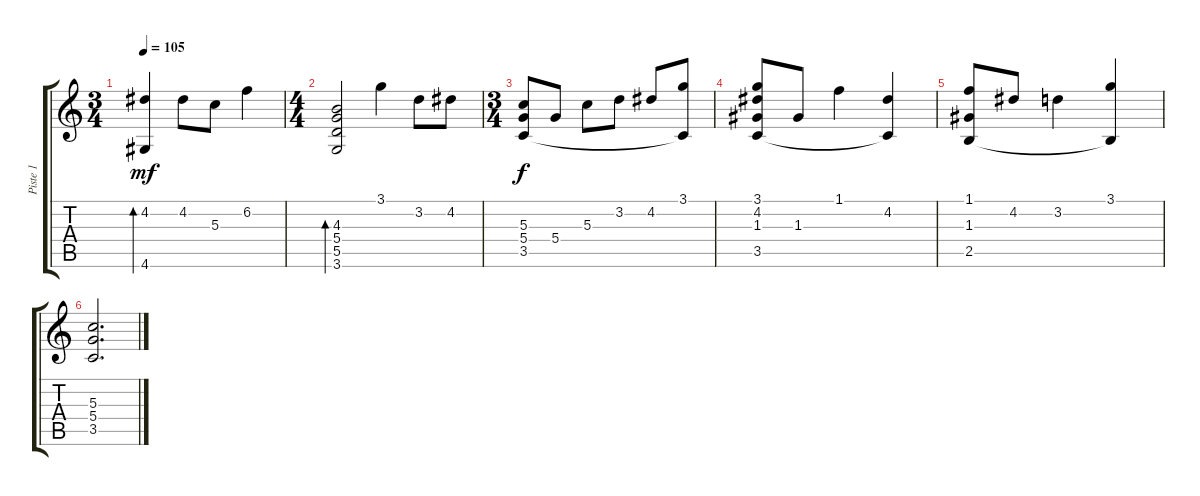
\track ("Piste 1" "Piste 1") {instrument acousticguitarnylon}
\staff {score tabs}
\tuning (E4 B3 G3 D3 A2 E2) {hide}
\ts (3 4)
\tempo 105
\clef g2
\ks c
(4.2 4.6).4{bd 240 dy mf} 4.2.8 5.3.8 6.2.4 |
\ts (4 4)
(4.3 5.4 5.5 3.6).2{bd 240} 3.1.4 3.2.8 4.2.8 |
\ts (3 4)
(5.3 5.4 3.5).8{dy f} 5.4.8 5.3.8 3.2.8 4.2.8 (3.1 3.5{t}).8 |
(3.1 4.2 1.3 3.5).8 1.3.8 1.1.4 (4.2 3.5{t}).4 |
(1.1 1.3 2.5).8 4.2.8 3.2.4 (3.1 2.5{t}).4 |
(5.3 5.4 3.5).2{d}
